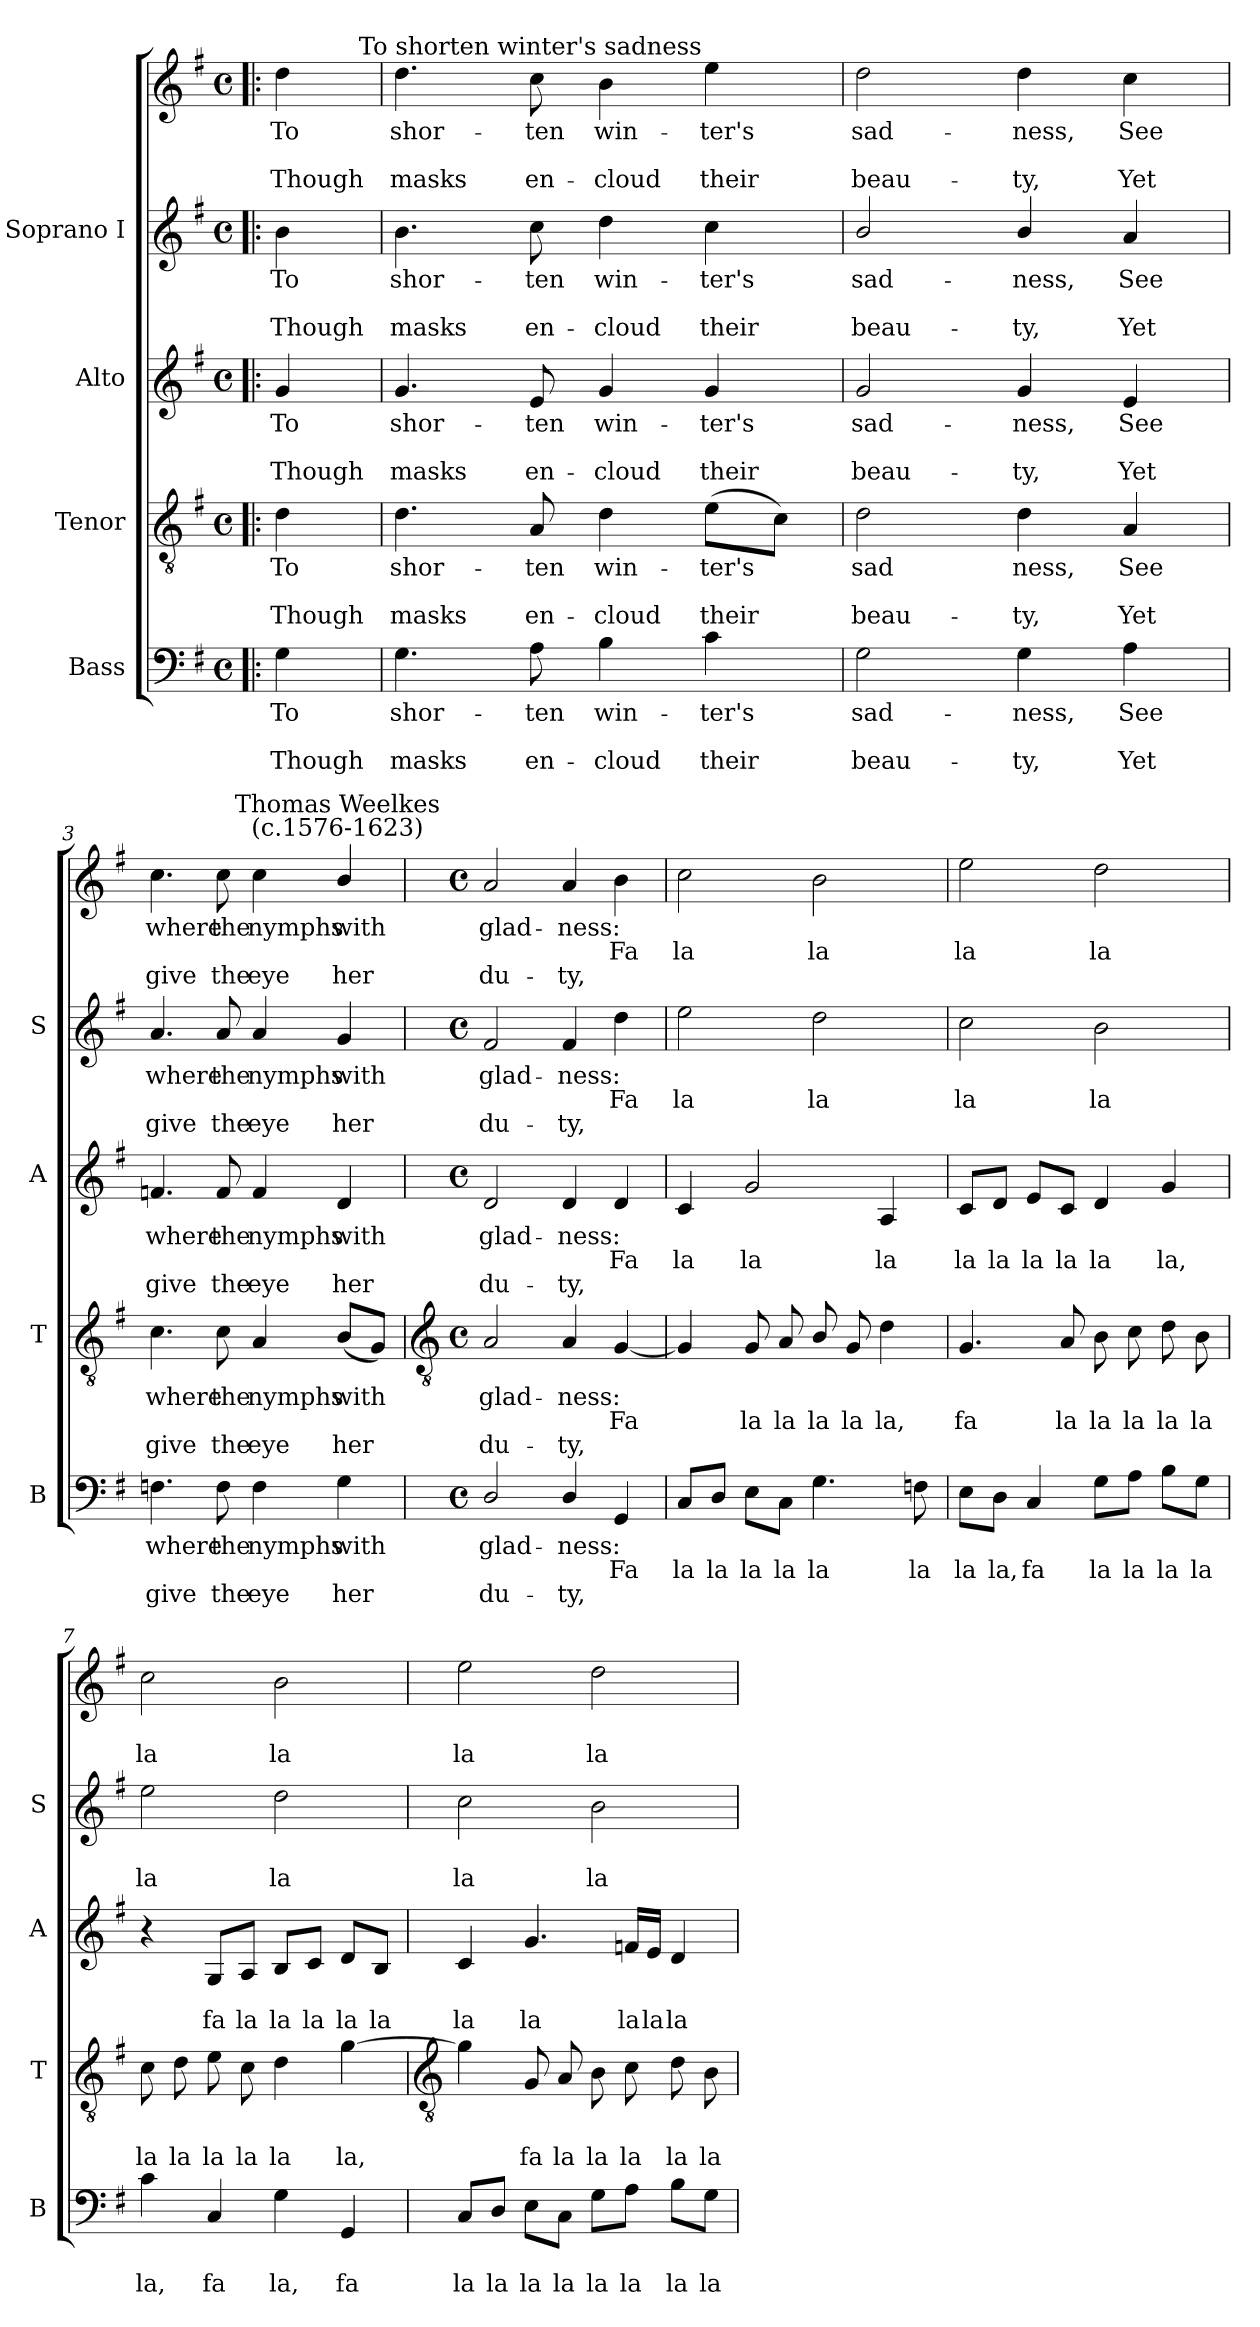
**kern	**text	**text	**text	**kern	**text	**text	**text	**kern	**text	**text	**text	**kern	**text	**text	**text	**kern	**text	**text	**text
*part4	*part4	*part4	*part4	*part3	*part3	*part3	*part3	*part2	*part2	*part2	*part2	*part1	*part1	*part1	*part1	*part1	*part1	*part1	*part1
*staff5	*staff5	*staff5	*staff5	*staff4	*staff4	*staff4	*staff4	*staff3	*staff3	*staff3	*staff3	*staff2	*staff2	*staff2	*staff2	*staff1	*staff1	*staff1	*staff1
*I"Bass	*	*	*	*I"Tenor	*	*	*	*I"Alto	*	*	*	*I"Soprano I	*	*	*	*	*	*	*
*I'B	*	*	*	*I'T	*	*	*	*I'A	*	*	*	*I'S	*	*	*	*	*	*	*
*clefF4	*	*	*	*clefGv2	*	*	*	*clefG2	*	*	*	*clefG2	*	*	*	*clefG2	*	*	*
*k[f#]	*	*	*	*k[f#]	*	*	*	*k[f#]	*	*	*	*k[f#]	*	*	*	*k[f#]	*	*	*
*G:	*	*	*	*G:	*	*	*	*G:	*	*	*	*G:	*	*	*	*G:	*	*	*
*M4/4	*	*	*	*M4/4	*	*	*	*M4/4	*	*	*	*M4/4	*	*	*	*M4/4	*	*	*
*met(c)	*	*	*	*met(c)	*	*	*	*met(c)	*	*	*	*met(c)	*	*	*	*met(c)	*	*	*
=!|:	=!|:	=!|:	=!|:	=!|:	=!|:	=!|:	=!|:	=!|:	=!|:	=!|:	=!|:	=!|:	=!|:	=!|:	=!|:	=!|:	=!|:	=!|:	=!|:
!	!LO:LY:b	!	!LO:LY:b	!	!LO:LY:b	!	!LO:LY:b	!	!LO:LY:b	!	!LO:LY:b	!	!LO:LY:b	!	!LO:LY:b	!	!LO:LY:b	!	!LO:LY:b
4G	To	.	Though	4d	To	.	Though	4g	To	.	Though	4b	To	.	Though	4dd	To	.	Though
=1	=1	=1	=1	=1	=1	=1	=1	=1	=1	=1	=1	=1	=1	=1	=1	=1	=1	=1	=1
!	!LO:LY:b	!	!LO:LY:b	!	!LO:LY:b	!	!LO:LY:b	!	!LO:LY:b	!	!LO:LY:b	!	!LO:LY:b	!	!LO:LY:b	!	!LO:LY:b	!	!LO:LY:b
4.G	shor-	.	-masks	4.d	shor-	.	-masks	4.g	shor-	.	-masks	4.b	shor-	.	-masks	4.dd	shor-	.	-masks
!	!	!	!	!	!	!	!	!	!	!	!	!	!	!	!	!LO:TX:a:cj:t=To shorten winter's sadness	!	!	!
!	!LO:LY:b	!	!LO:LY:b	!	!LO:LY:b	!	!LO:LY:b	!	!LO:LY:b	!	!LO:LY:b	!	!LO:LY:b	!	!LO:LY:b	!	!LO:LY:b	!	!LO:LY:b
8A	ten	.	en-	8A	ten	.	en-	8e	ten	.	en-	8cc	ten	.	en-	8cc	ten	.	en-
!	!LO:LY:b	!	!LO:LY:b	!	!LO:LY:b	!	!LO:LY:b	!	!LO:LY:b	!	!LO:LY:b	!	!LO:LY:b	!	!LO:LY:b	!	!LO:LY:b	!	!LO:LY:b
4B	-win-	.	-cloud	4d	-win-	.	-cloud	4g	-win-	.	-cloud	4dd	-win-	.	-cloud	4b	-win-	.	-cloud
!	!LO:LY:b	!	!LO:LY:b	!	!LO:LY:b	!	!LO:LY:b	!	!LO:LY:b	!	!LO:LY:b	!	!LO:LY:b	!	!LO:LY:b	!	!LO:LY:b	!	!LO:LY:b
4c	ter's	.	their	(>8eL	ter's	.	their	4g	ter's	.	their	4cc	ter's	.	their	4ee	ter's	.	their
.	.	.	.	8cJ)	.	.	.	.	.	.	.	.	.	.	.	.	.	.	.
=2	=2	=2	=2	=2	=2	=2	=2	=2	=2	=2	=2	=2	=2	=2	=2	=2	=2	=2	=2
!	!LO:LY:b	!	!LO:LY:b	!	!LO:LY:b	!	!LO:LY:b	!	!LO:LY:b	!	!LO:LY:b	!	!LO:LY:b	!	!LO:LY:b	!	!LO:LY:b	!	!LO:LY:b
2G	sad-	.	-beau-	2d	sad	.	beau-	2g	sad-	.	-beau-	2b/	sad-	.	-beau-	2dd	sad-	.	-beau-
!	!LO:LY:b	!	!LO:LY:b	!	!LO:LY:b	!	!LO:LY:b	!	!LO:LY:b	!	!LO:LY:b	!	!LO:LY:b	!	!LO:LY:b	!	!LO:LY:b	!	!LO:LY:b
4G	-ness,	.	ty,	4d	-ness,	.	ty,	4g	-ness,	.	ty,	4b/	-ness,	.	ty,	4dd	-ness,	.	ty,
!	!LO:LY:b	!	!LO:LY:b	!	!LO:LY:b	!	!LO:LY:b	!	!LO:LY:b	!	!LO:LY:b	!	!LO:LY:b	!	!LO:LY:b	!	!LO:LY:b	!	!LO:LY:b
4A	See	.	Yet	4A	See	.	Yet	4e	See	.	Yet	4a	See	.	Yet	4cc	See	.	Yet
=3	=3	=3	=3	=3	=3	=3	=3	=3	=3	=3	=3	=3	=3	=3	=3	=3	=3	=3	=3
!	!LO:LY:b	!	!LO:LY:b	!	!LO:LY:b	!	!LO:LY:b	!	!LO:LY:b	!	!LO:LY:b	!	!LO:LY:b	!	!LO:LY:b	!	!LO:LY:b	!	!LO:LY:b
4.Fn	where	.	give	4.c	where	.	give	4.fn	where	.	give	4.a	where	.	give	4.cc	where	.	give
!	!LO:LY:b	!	!LO:LY:b	!	!LO:LY:b	!	!LO:LY:b	!	!LO:LY:b	!	!LO:LY:b	!	!LO:LY:b	!	!LO:LY:b	!	!LO:LY:b	!	!LO:LY:b
8F	the	.	the	8c	the	.	the	8f	the	.	the	8a	the	.	the	8cc	the	.	the
!	!LO:LY:b	!	!LO:LY:b	!	!LO:LY:b	!	!LO:LY:b	!	!LO:LY:b	!	!LO:LY:b	!	!LO:LY:b	!	!LO:LY:b	!	!LO:LY:b	!	!LO:LY:b
4F	nymphs	.	eye	4A	nymphs	.	eye	4f	nymphs	.	eye	4a	nymphs	.	eye	4cc	nymphs	.	eye
!	!	!	!	!	!	!	!	!	!	!	!	!	!	!	!	!LO:TX:a:cj:t=Thomas Weelkes\n(c.1576-1623)	!	!	!
!	!LO:LY:b	!	!LO:LY:b	!	!LO:LY:b	!	!LO:LY:b	!	!LO:LY:b	!	!LO:LY:b	!	!LO:LY:b	!	!LO:LY:b	!	!LO:LY:b	!	!LO:LY:b
4G	with	.	her	(<8BL	with	.	her	4d	with	.	her	4g	with	.	her	4b/	with	.	her
.	.	.	.	8GJ)	.	.	.	.	.	.	.	.	.	.	.	.	.	.	.
!!LO:LB:g=z
=4	=4	=4	=4	=4	=4	=4	=4	=4	=4	=4	=4	=4	=4	=4	=4	=4	=4	=4	=4
*	*	*	*	*clefGv2	*	*	*	*	*	*	*	*	*	*	*	*	*	*	*
*M4/4	*	*	*	*M4/4	*	*	*	*M4/4	*	*	*	*M4/4	*	*	*	*M4/4	*	*	*
*met(c)	*	*	*	*met(c)	*	*	*	*met(c)	*	*	*	*met(c)	*	*	*	*met(c)	*	*	*
!	!LO:LY:b	!	!LO:LY:b	!	!LO:LY:b	!	!LO:LY:b	!	!LO:LY:b	!	!LO:LY:b	!	!LO:LY:b	!	!LO:LY:b	!	!LO:LY:b	!	!LO:LY:b
2D/	glad-	.	-du-	2A	glad-	.	-du-	2d	glad-	.	-du-	2f#	glad-	.	-du-	2a	glad-	.	-du-
!	!LO:LY:b	!	!LO:LY:b	!	!LO:LY:b	!	!LO:LY:b	!	!LO:LY:b	!	!LO:LY:b	!	!LO:LY:b	!	!LO:LY:b	!	!LO:LY:b	!	!LO:LY:b
4D/	-ness:	.	ty,	4A	-ness:	.	ty,	4d	-ness:	.	ty,	4f#	-ness:	.	ty,	4a	-ness:	.	ty,
!	!	!LO:LY:b	!	!	!	!LO:LY:b	!	!	!	!LO:LY:b	!	!	!	!LO:LY:b	!	!	!	!LO:LY:b	!
4GG	.	Fa	.	[4G	.	Fa	.	4d	.	Fa	.	4dd	.	Fa	.	4b	.	Fa	.
=5	=5	=5	=5	=5	=5	=5	=5	=5	=5	=5	=5	=5	=5	=5	=5	=5	=5	=5	=5
!	!	!LO:LY:b	!	!	!	!	!	!	!	!LO:LY:b	!	!	!	!LO:LY:b	!	!	!	!LO:LY:b	!
8C/L	.	la	.	4G]	.	.	.	4c	.	la	.	2ee	.	la	.	2cc	.	la	.
!	!	!LO:LY:b	!	!	!	!	!	!	!	!	!	!	!	!	!	!	!	!	!
8D/J	.	la	.	.	.	.	.	.	.	.	.	.	.	.	.	.	.	.	.
!	!	!LO:LY:b	!	!	!	!LO:LY:b	!	!	!	!LO:LY:b	!	!	!	!	!	!	!	!	!
8E\L	.	la	.	8G	.	la	.	2g	.	la	.	.	.	.	.	.	.	.	.
!	!	!LO:LY:b	!	!	!	!LO:LY:b	!	!	!	!	!	!	!	!	!	!	!	!	!
8C\J	.	la	.	8A	.	la	.	.	.	.	.	.	.	.	.	.	.	.	.
!	!	!LO:LY:b	!	!	!	!LO:LY:b	!	!	!	!	!	!	!	!LO:LY:b	!	!	!	!LO:LY:b	!
4.G	.	la	.	8B/	.	la	.	.	.	.	.	2dd	.	la	.	2b	.	la	.
!	!	!	!	!	!	!LO:LY:b	!	!	!	!	!	!	!	!	!	!	!	!	!
.	.	.	.	8G	.	la	.	.	.	.	.	.	.	.	.	.	.	.	.
!	!	!	!	!	!	!LO:LY:b	!	!	!	!LO:LY:b	!	!	!	!	!	!	!	!	!
.	.	.	.	4d	.	la,	.	4A	.	la	.	.	.	.	.	.	.	.	.
!	!	!LO:LY:b	!	!	!	!	!	!	!	!	!	!	!	!	!	!	!	!	!
8Fn	.	la	.	.	.	.	.	.	.	.	.	.	.	.	.	.	.	.	.
=6	=6	=6	=6	=6	=6	=6	=6	=6	=6	=6	=6	=6	=6	=6	=6	=6	=6	=6	=6
!	!	!LO:LY:b	!	!	!	!LO:LY:b	!	!	!	!LO:LY:b	!	!	!	!LO:LY:b	!	!	!	!LO:LY:b	!
8E\L	.	la	.	4.G	.	fa	.	8c/L	.	la	.	2cc	.	la	.	2ee	.	la	.
!	!	!LO:LY:b	!	!	!	!	!	!	!	!LO:LY:b	!	!	!	!	!	!	!	!	!
8D\J	.	la,	.	.	.	.	.	8d/J	.	la	.	.	.	.	.	.	.	.	.
!	!	!LO:LY:b	!	!	!	!	!	!	!	!LO:LY:b	!	!	!	!	!	!	!	!	!
4C	.	fa	.	.	.	.	.	8e/L	.	la	.	.	.	.	.	.	.	.	.
!	!	!	!	!	!	!LO:LY:b	!	!	!	!LO:LY:b	!	!	!	!	!	!	!	!	!
.	.	.	.	8A	.	la	.	8c/J	.	la	.	.	.	.	.	.	.	.	.
!	!	!LO:LY:b	!	!	!	!LO:LY:b	!	!	!	!LO:LY:b	!	!	!	!LO:LY:b	!	!	!	!LO:LY:b	!
8G\L	.	la	.	8B	.	la	.	4d	.	la	.	2b	.	la	.	2dd	.	la	.
!	!	!LO:LY:b	!	!	!	!LO:LY:b	!	!	!	!	!	!	!	!	!	!	!	!	!
8A\J	.	la	.	8c	.	la	.	.	.	.	.	.	.	.	.	.	.	.	.
!	!	!LO:LY:b	!	!	!	!LO:LY:b	!	!	!	!LO:LY:b	!	!	!	!	!	!	!	!	!
8B\L	.	la	.	8d	.	la	.	4g	.	la,	.	.	.	.	.	.	.	.	.
!	!	!LO:LY:b	!	!	!	!LO:LY:b	!	!	!	!	!	!	!	!	!	!	!	!	!
8G\J	.	la	.	8B	.	la	.	.	.	.	.	.	.	.	.	.	.	.	.
=7	=7	=7	=7	=7	=7	=7	=7	=7	=7	=7	=7	=7	=7	=7	=7	=7	=7	=7	=7
!	!	!LO:LY:b	!	!	!	!LO:LY:b	!	!	!	!	!	!	!	!LO:LY:b	!	!	!	!LO:LY:b	!
4c	.	la,	.	8c	.	la	.	4r	.	.	.	2ee	.	la	.	2cc	.	la	.
!	!	!	!	!	!	!LO:LY:b	!	!	!	!	!	!	!	!	!	!	!	!	!
.	.	.	.	8d	.	la	.	.	.	.	.	.	.	.	.	.	.	.	.
!	!	!LO:LY:b	!	!	!	!LO:LY:b	!	!	!	!LO:LY:b	!	!	!	!	!	!	!	!	!
4C	.	fa	.	8e	.	la	.	8G/L	.	fa	.	.	.	.	.	.	.	.	.
!	!	!	!	!	!	!LO:LY:b	!	!	!	!LO:LY:b	!	!	!	!	!	!	!	!	!
.	.	.	.	8c	.	la	.	8A/J	.	la	.	.	.	.	.	.	.	.	.
!	!	!LO:LY:b	!	!	!	!LO:LY:b	!	!	!	!LO:LY:b	!	!	!	!LO:LY:b	!	!	!	!LO:LY:b	!
4G	.	la,	.	4d	.	la	.	8B/L	.	la	.	2dd	.	la	.	2b	.	la	.
!	!	!	!	!	!	!	!	!	!	!LO:LY:b	!	!	!	!	!	!	!	!	!
.	.	.	.	.	.	.	.	8c/J	.	la	.	.	.	.	.	.	.	.	.
!	!	!LO:LY:b	!	!	!	!LO:LY:b	!	!	!	!LO:LY:b	!	!	!	!	!	!	!	!	!
4GG	.	fa	.	[4g	.	la,	.	8d/L	.	la	.	.	.	.	.	.	.	.	.
!	!	!	!	!	!	!	!	!	!	!LO:LY:b	!	!	!	!	!	!	!	!	!
.	.	.	.	.	.	.	.	8B/J	.	la	.	.	.	.	.	.	.	.	.
!!LO:LB:g=z
=8	=8	=8	=8	=8	=8	=8	=8	=8	=8	=8	=8	=8	=8	=8	=8	=8	=8	=8	=8
*	*	*	*	*clefGv2	*	*	*	*	*	*	*	*	*	*	*	*	*	*	*
!	!	!LO:LY:b	!	!	!	!	!	!	!	!LO:LY:b	!	!	!	!LO:LY:b	!	!	!	!LO:LY:b	!
8C/L	.	la	.	4g]	.	.	.	4c	.	la	.	2cc	.	la	.	2ee	.	la	.
!	!	!LO:LY:b	!	!	!	!	!	!	!	!	!	!	!	!	!	!	!	!	!
8D/J	.	la	.	.	.	.	.	.	.	.	.	.	.	.	.	.	.	.	.
!	!	!LO:LY:b	!	!	!	!LO:LY:b	!	!	!	!LO:LY:b	!	!	!	!	!	!	!	!	!
8E\L	.	la	.	8G	.	fa	.	4.g	.	la	.	.	.	.	.	.	.	.	.
!	!	!LO:LY:b	!	!	!	!LO:LY:b	!	!	!	!	!	!	!	!	!	!	!	!	!
8C\J	.	la	.	8A	.	la	.	.	.	.	.	.	.	.	.	.	.	.	.
!	!	!LO:LY:b	!	!	!	!LO:LY:b	!	!	!	!	!	!	!	!LO:LY:b	!	!	!	!LO:LY:b	!
8G\L	.	la	.	8B	.	la	.	.	.	.	.	2b	.	la	.	2dd	.	la	.
!	!	!LO:LY:b	!	!	!	!LO:LY:b	!	!	!	!LO:LY:b	!	!	!	!	!	!	!	!	!
8A\J	.	la	.	8c	.	la	.	16fn/LL	.	la	.	.	.	.	.	.	.	.	.
!	!	!	!	!	!	!	!	!	!	!LO:LY:b	!	!	!	!	!	!	!	!	!
.	.	.	.	.	.	.	.	16e/JJ	.	la	.	.	.	.	.	.	.	.	.
!	!	!LO:LY:b	!	!	!	!LO:LY:b	!	!	!	!LO:LY:b	!	!	!	!	!	!	!	!	!
8B\L	.	la	.	8d	.	la	.	4d	.	la	.	.	.	.	.	.	.	.	.
!	!	!LO:LY:b	!	!	!	!LO:LY:b	!	!	!	!	!	!	!	!	!	!	!	!	!
8G\J	.	la	.	8B	.	la	.	.	.	.	.	.	.	.	.	.	.	.	.
=	=	=	=	=	=	=	=	=	=	=	=	=	=	=	=	=	=	=	=
*-	*-	*-	*-	*-	*-	*-	*-	*-	*-	*-	*-	*-	*-	*-	*-	*-	*-	*-	*-
